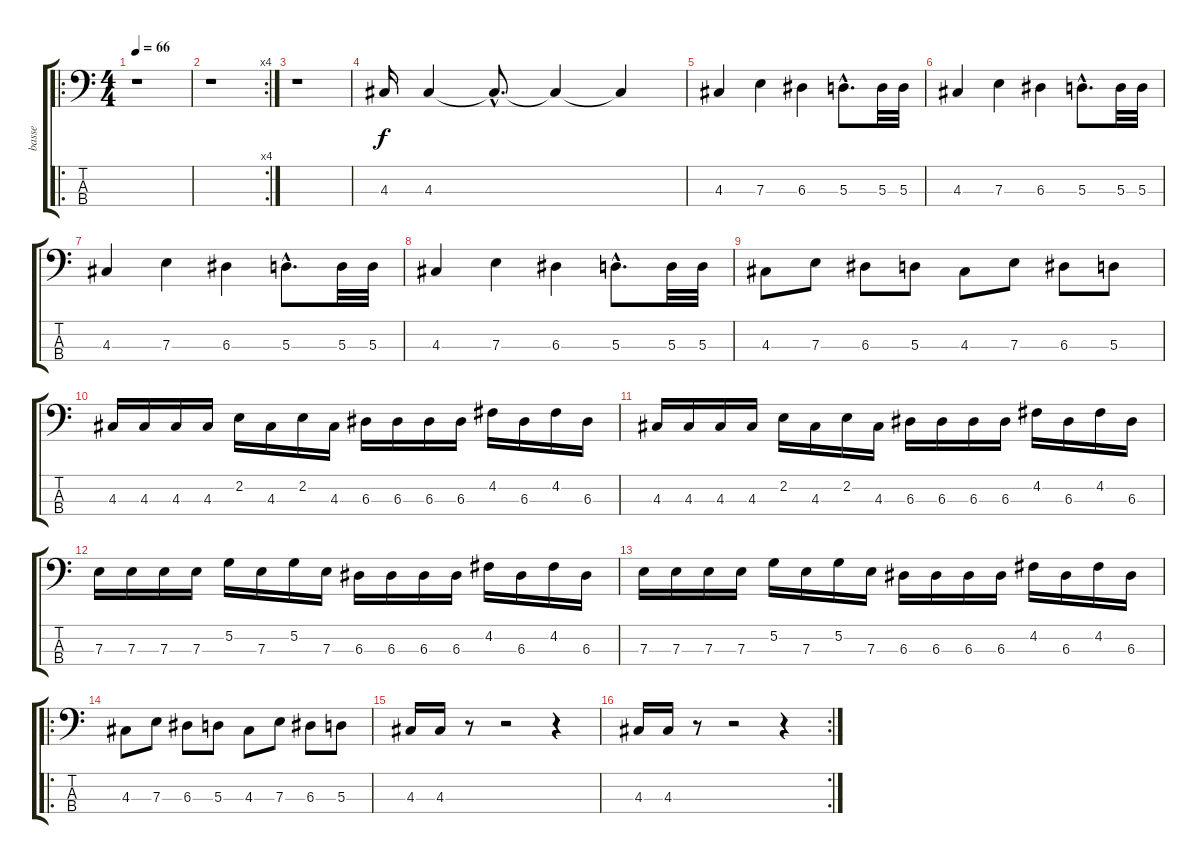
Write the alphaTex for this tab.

\track ("basse" "basse") {instrument electricbassfinger}
\staff {score tabs}
\tuning (G2 D2 A1 E1) {hide}
\ro
\ts (4 4)
\tempo 66
\clef f4
\ks c
r.1{dy f instrument electricbassfinger} |
\rc 4
r.1 |
r.1 |
4.3.16 4.3.4 4.3{hac t}.8{d} 4.3{t}.4 4.3{t}.4 |
4.3.4 7.3.4 6.3.4 5.3{hac}.8{d} 5.3.32 5.3.32 |
4.3.4 7.3.4 6.3.4 5.3{hac}.8{d} 5.3.32 5.3.32 |
4.3.4 7.3.4 6.3.4 5.3{hac}.8{d} 5.3.32 5.3.32 |
4.3.4 7.3.4 6.3.4 5.3{hac}.8{d} 5.3.32 5.3.32 |
4.3.8 7.3.8 6.3.8 5.3.8 4.3.8 7.3.8 6.3.8 5.3.8 |
4.3.16 4.3.16 4.3.16 4.3.16 2.2.16 4.3.16 2.2.16 4.3.16 6.3.16 6.3.16 6.3.16 6.3.16 4.2.16 6.3.16 4.2.16 6.3.16 |
4.3.16 4.3.16 4.3.16 4.3.16 2.2.16 4.3.16 2.2.16 4.3.16 6.3.16 6.3.16 6.3.16 6.3.16 4.2.16 6.3.16 4.2.16 6.3.16 |
7.3.16 7.3.16 7.3.16 7.3.16 5.2.16 7.3.16 5.2.16 7.3.16 6.3.16 6.3.16 6.3.16 6.3.16 4.2.16 6.3.16 4.2.16 6.3.16 |
7.3.16 7.3.16 7.3.16 7.3.16 5.2.16 7.3.16 5.2.16 7.3.16 6.3.16 6.3.16 6.3.16 6.3.16 4.2.16 6.3.16 4.2.16 6.3.16 |
\ro
4.3.8 7.3.8 6.3.8 5.3.8 4.3.8 7.3.8 6.3.8 5.3.8 |
4.3.16 4.3.16 r.8 r.2 r.4 |
\rc 2
4.3.16 4.3.16 r.8 r.2 r.4
